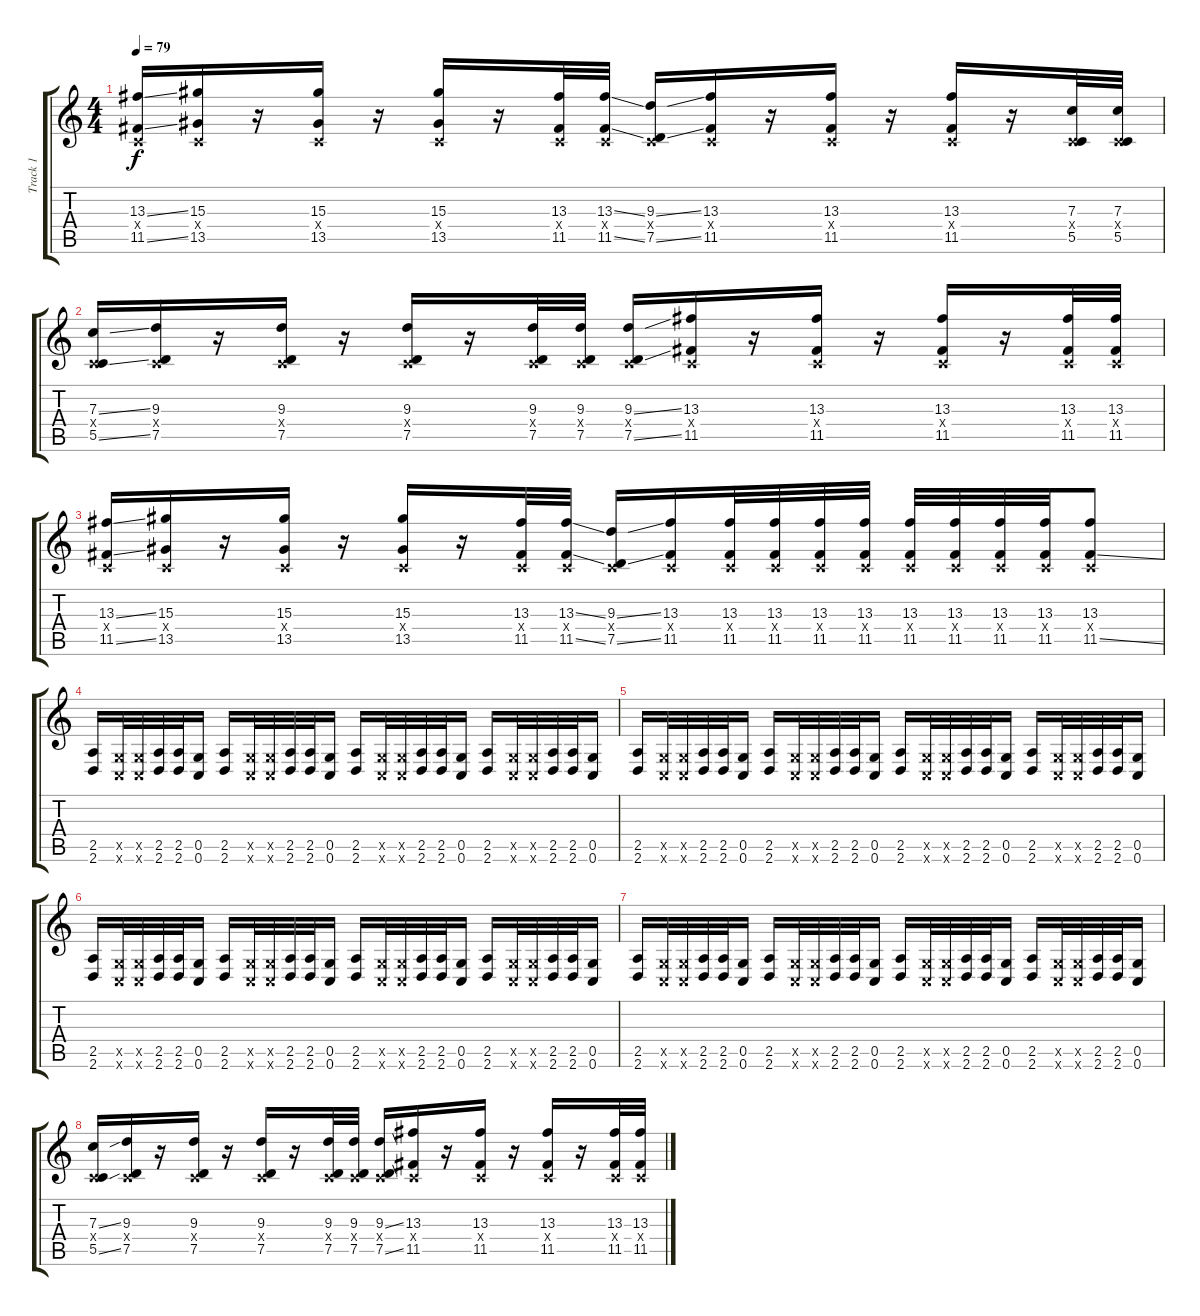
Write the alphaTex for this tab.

\track ("Track 1" "Track 1") {instrument overdrivenguitar}
\staff {score tabs}
\tuning (D4 A3 F3 C3 G2 C2) {hide}
\ts (4 4)
\tempo 79
\clef g2
\ks c
(13.3{ss} 0.4{x} 11.5{ss}).16{dy f} (15.3 0.4{x} 13.5).16 r.16 (15.3 0.4{x} 13.5).16 r.16 (15.3 0.4{x} 13.5).16 r.16 (13.3 0.4{x} 11.5).32 (13.3{ss} 0.4{x} 11.5{ss}).32 (9.3{ss} 0.4{x} 7.5{ss}).16 (13.3 0.4{x} 11.5).16 r.16 (13.3 0.4{x} 11.5).16 r.16 (13.3 0.4{x} 11.5).16 r.16 (7.3 0.4{x} 5.5).32 (7.3 0.4{x} 5.5).32 |
(7.3{ss} 0.4{x} 5.5{ss}).16 (9.3 0.4{x} 7.5).16 r.16 (9.3 0.4{x} 7.5).16 r.16 (9.3 0.4{x} 7.5).16 r.16 (9.3 0.4{x} 7.5).32 (9.3 0.4{x} 7.5).32 (9.3{ss} 0.4{x} 7.5{ss}).16 (13.3 0.4{x} 11.5).16 r.16 (13.3 0.4{x} 11.5).16 r.16 (13.3 0.4{x} 11.5).16 r.16 (13.3 0.4{x} 11.5).32 (13.3 0.4{x} 11.5).32 |
(13.3{ss} 0.4{x} 11.5{ss}).16 (15.3 0.4{x} 13.5).16 r.16 (15.3 0.4{x} 13.5).16 r.16 (15.3 0.4{x} 13.5).16 r.16 (13.3 0.4{x} 11.5).32 (13.3{ss} 0.4{x} 11.5{ss}).32 (9.3{ss} 0.4{x} 7.5{ss}).16 (13.3 0.4{x} 11.5).16 (13.3 0.4{x} 11.5).32 (13.3 0.4{x} 11.5).32 (13.3 0.4{x} 11.5).32 (13.3 0.4{x} 11.5).32 (13.3 0.4{x} 11.5).32 (13.3 0.4{x} 11.5).32 (13.3 0.4{x} 11.5).32 (13.3 0.4{x} 11.5).32 (13.3 0.4{x} 11.5{ss}).8 |
(2.5 2.6).16 (0.5{x} 0.6{x}).32 (0.5{x} 0.6{x}).32 (2.5 2.6).32 (2.5 2.6).32 (0.5 0.6).16 (2.5 2.6).16 (0.5{x} 0.6{x}).32 (0.5{x} 0.6{x}).32 (2.5 2.6).32 (2.5 2.6).32 (0.5 0.6).16 (2.5 2.6).16 (0.5{x} 0.6{x}).32 (0.5{x} 0.6{x}).32 (2.5 2.6).32 (2.5 2.6).32 (0.5 0.6).16 (2.5 2.6).16 (0.5{x} 0.6{x}).32 (0.5{x} 0.6{x}).32 (2.5 2.6).32 (2.5 2.6).32 (0.5 0.6).16 |
(2.5 2.6).16 (0.5{x} 0.6{x}).32 (0.5{x} 0.6{x}).32 (2.5 2.6).32 (2.5 2.6).32 (0.5 0.6).16 (2.5 2.6).16 (0.5{x} 0.6{x}).32 (0.5{x} 0.6{x}).32 (2.5 2.6).32 (2.5 2.6).32 (0.5 0.6).16 (2.5 2.6).16 (0.5{x} 0.6{x}).32 (0.5{x} 0.6{x}).32 (2.5 2.6).32 (2.5 2.6).32 (0.5 0.6).16 (2.5 2.6).16 (0.5{x} 0.6{x}).32 (0.5{x} 0.6{x}).32 (2.5 2.6).32 (2.5 2.6).32 (0.5 0.6).16 |
(2.5 2.6).16 (0.5{x} 0.6{x}).32 (0.5{x} 0.6{x}).32 (2.5 2.6).32 (2.5 2.6).32 (0.5 0.6).16 (2.5 2.6).16 (0.5{x} 0.6{x}).32 (0.5{x} 0.6{x}).32 (2.5 2.6).32 (2.5 2.6).32 (0.5 0.6).16 (2.5 2.6).16 (0.5{x} 0.6{x}).32 (0.5{x} 0.6{x}).32 (2.5 2.6).32 (2.5 2.6).32 (0.5 0.6).16 (2.5 2.6).16 (0.5{x} 0.6{x}).32 (0.5{x} 0.6{x}).32 (2.5 2.6).32 (2.5 2.6).32 (0.5 0.6).16 |
(2.5 2.6).16 (0.5{x} 0.6{x}).32 (0.5{x} 0.6{x}).32 (2.5 2.6).32 (2.5 2.6).32 (0.5 0.6).16 (2.5 2.6).16 (0.5{x} 0.6{x}).32 (0.5{x} 0.6{x}).32 (2.5 2.6).32 (2.5 2.6).32 (0.5 0.6).16 (2.5 2.6).16 (0.5{x} 0.6{x}).32 (0.5{x} 0.6{x}).32 (2.5 2.6).32 (2.5 2.6).32 (0.5 0.6).16 (2.5 2.6).16 (0.5{x} 0.6{x}).32 (0.5{x} 0.6{x}).32 (2.5 2.6).32 (2.5 2.6).32 (0.5 0.6).16 |
(7.3{ss} 0.4{x} 5.5{ss}).16 (9.3 0.4{x} 7.5).16 r.16 (9.3 0.4{x} 7.5).16 r.16 (9.3 0.4{x} 7.5).16 r.16 (9.3 0.4{x} 7.5).32 (9.3 0.4{x} 7.5).32 (9.3{ss} 0.4{x} 7.5{ss}).16 (13.3 0.4{x} 11.5).16 r.16 (13.3 0.4{x} 11.5).16 r.16 (13.3 0.4{x} 11.5).16 r.16 (13.3 0.4{x} 11.5).32 (13.3 0.4{x} 11.5).32
